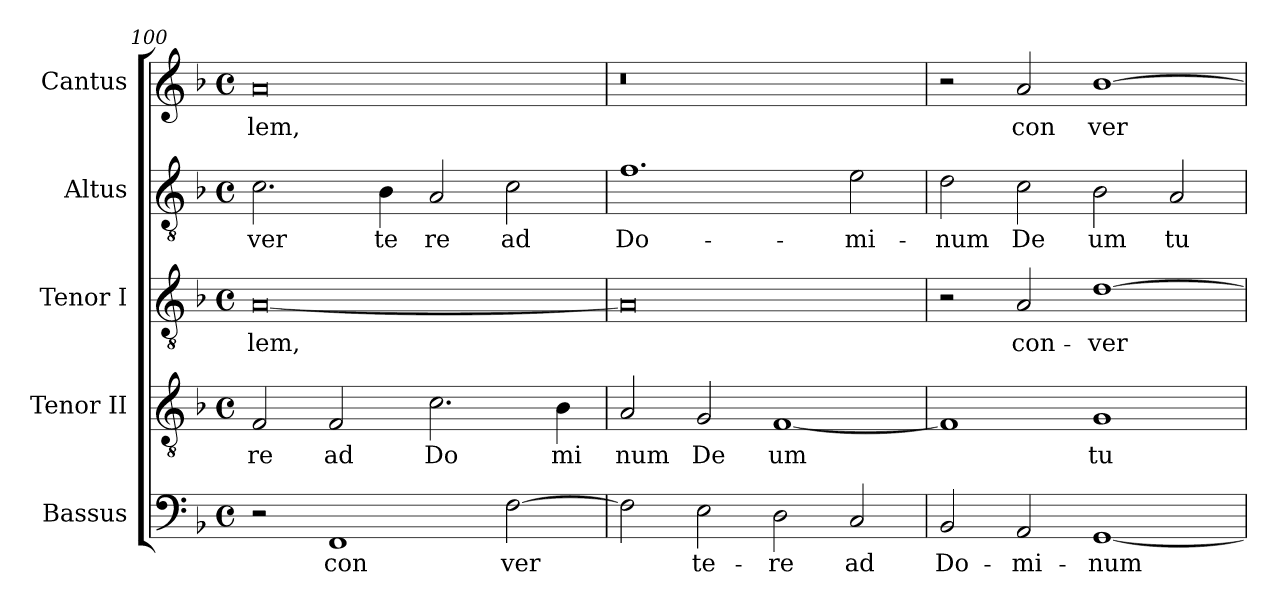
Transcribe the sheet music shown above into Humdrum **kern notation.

**kern	**text	**kern	**text	**kern	**text	**kern	**text	**kern	**text
*part5	*part5	*part4	*part4	*part3	*part3	*part2	*part2	*part1	*part1
*staff5	*staff5	*staff4	*staff4	*staff3	*staff3	*staff2	*staff2	*staff1	*staff1
*I"Bassus	*	*I"Tenor II	*	*I"Tenor I	*	*I"Altus	*	*I"Cantus	*
*I'Bassus	*	*I'Tenor II	*	*I'Tenor I	*	*I'Altus	*	*I'Cantus	*
*clefF4	*	*clefGv2	*	*clefGv2	*	*clefGv2	*	*clefG2	*
*k[b-]	*	*k[b-]	*	*k[b-]	*	*k[b-]	*	*k[b-]	*
*F:	*	*F:	*	*F:	*	*F:	*	*F:	*
*M4/4	*	*M4/4	*	*M4/4	*	*M4/4	*	*M4/4	*
*met(c)	*	*met(c)	*	*met(c)	*	*met(c)	*	*met(c)	*
=100	=100	=100	=100	=100	=100	=100	=100	=100	=100
!	!	!	!LO:LY:b:cj	!	!LO:LY:b	!	!LO:LY:b:cj	!	!LO:LY:b:cj
2r	.	2F/	re	[>0A	-lem,	2.c\	ver	0a	lem,
!	!LO:LY:b:cj	!	!LO:LY:b:cj	!	!	!	!	!	!
1FF	con	2F/	ad	.	.	.	.	.	.
!	!	!	!	!	!	!	!LO:LY:b:cj	!	!
.	.	.	.	.	.	4B-\	te	.	.
!	!	!	!LO:LY:b:cj	!	!	!	!LO:LY:b:cj	!	!
.	.	2.c\	Do	.	.	2A/	re	.	.
!	!LO:LY:b	!	!	!	!	!	!LO:LY:b:cj	!	!
[>2F\	ver	.	.	.	.	2c\	ad	.	.
!	!	!	!LO:LY:b:cj	!	!	!	!	!	!
.	.	4B-\	mi	.	.	.	.	.	.
!!LO:LB:g=z
=101	=101	=101	=101	=101	=101	=101	=101	=101	=101
!	!	!	!LO:LY:b:cj	!	!	!	!LO:LY:b:cj	!	!
2F\]	.	2A/	num	0A]	.	1.f	Do-	0r	.
!	!LO:LY:b:cj	!	!LO:LY:b:cj	!	!	!	!	!	!
2E\	te-	2G/	De	.	.	.	.	.	.
!	!LO:LY:b:cj	!	!LO:LY:b:cj	!	!	!	!	!	!
2D\	-re	[<1F	um	.	.	.	.	.	.
!	!LO:LY:b:cj	!	!	!	!	!	!LO:LY:b:cj	!	!
2C/	ad	.	.	.	.	2e\	-mi-	.	.
=102	=102	=102	=102	=102	=102	=102	=102	=102	=102
!	!LO:LY:b:cj	!	!	!	!	!	!LO:LY:b:cj	!	!
2BB-/	Do-	1F]	.	2r	.	2d\	-num	2r	.
!	!LO:LY:b:cj	!	!	!	!LO:LY:b:cj	!	!LO:LY:b:cj	!	!LO:LY:b:cj
2AA/	-mi-	.	.	2A/	con-	2c\	De	2a/	con
!	!LO:LY:b	!	!LO:LY:b:cj	!	!LO:LY:b:cj	!	!LO:LY:b:cj	!	!LO:LY:b:cj
[<1GG	-num	1G	tu	[>1d	-ver-	2B-\	um	[>1b-	ver
!	!	!	!	!	!	!	!LO:LY:b:cj	!	!
.	.	.	.	.	.	2A/	tu-	.	.
=	=	=	=	=	=	=	=	=	=
*-	*-	*-	*-	*-	*-	*-	*-	*-	*-
